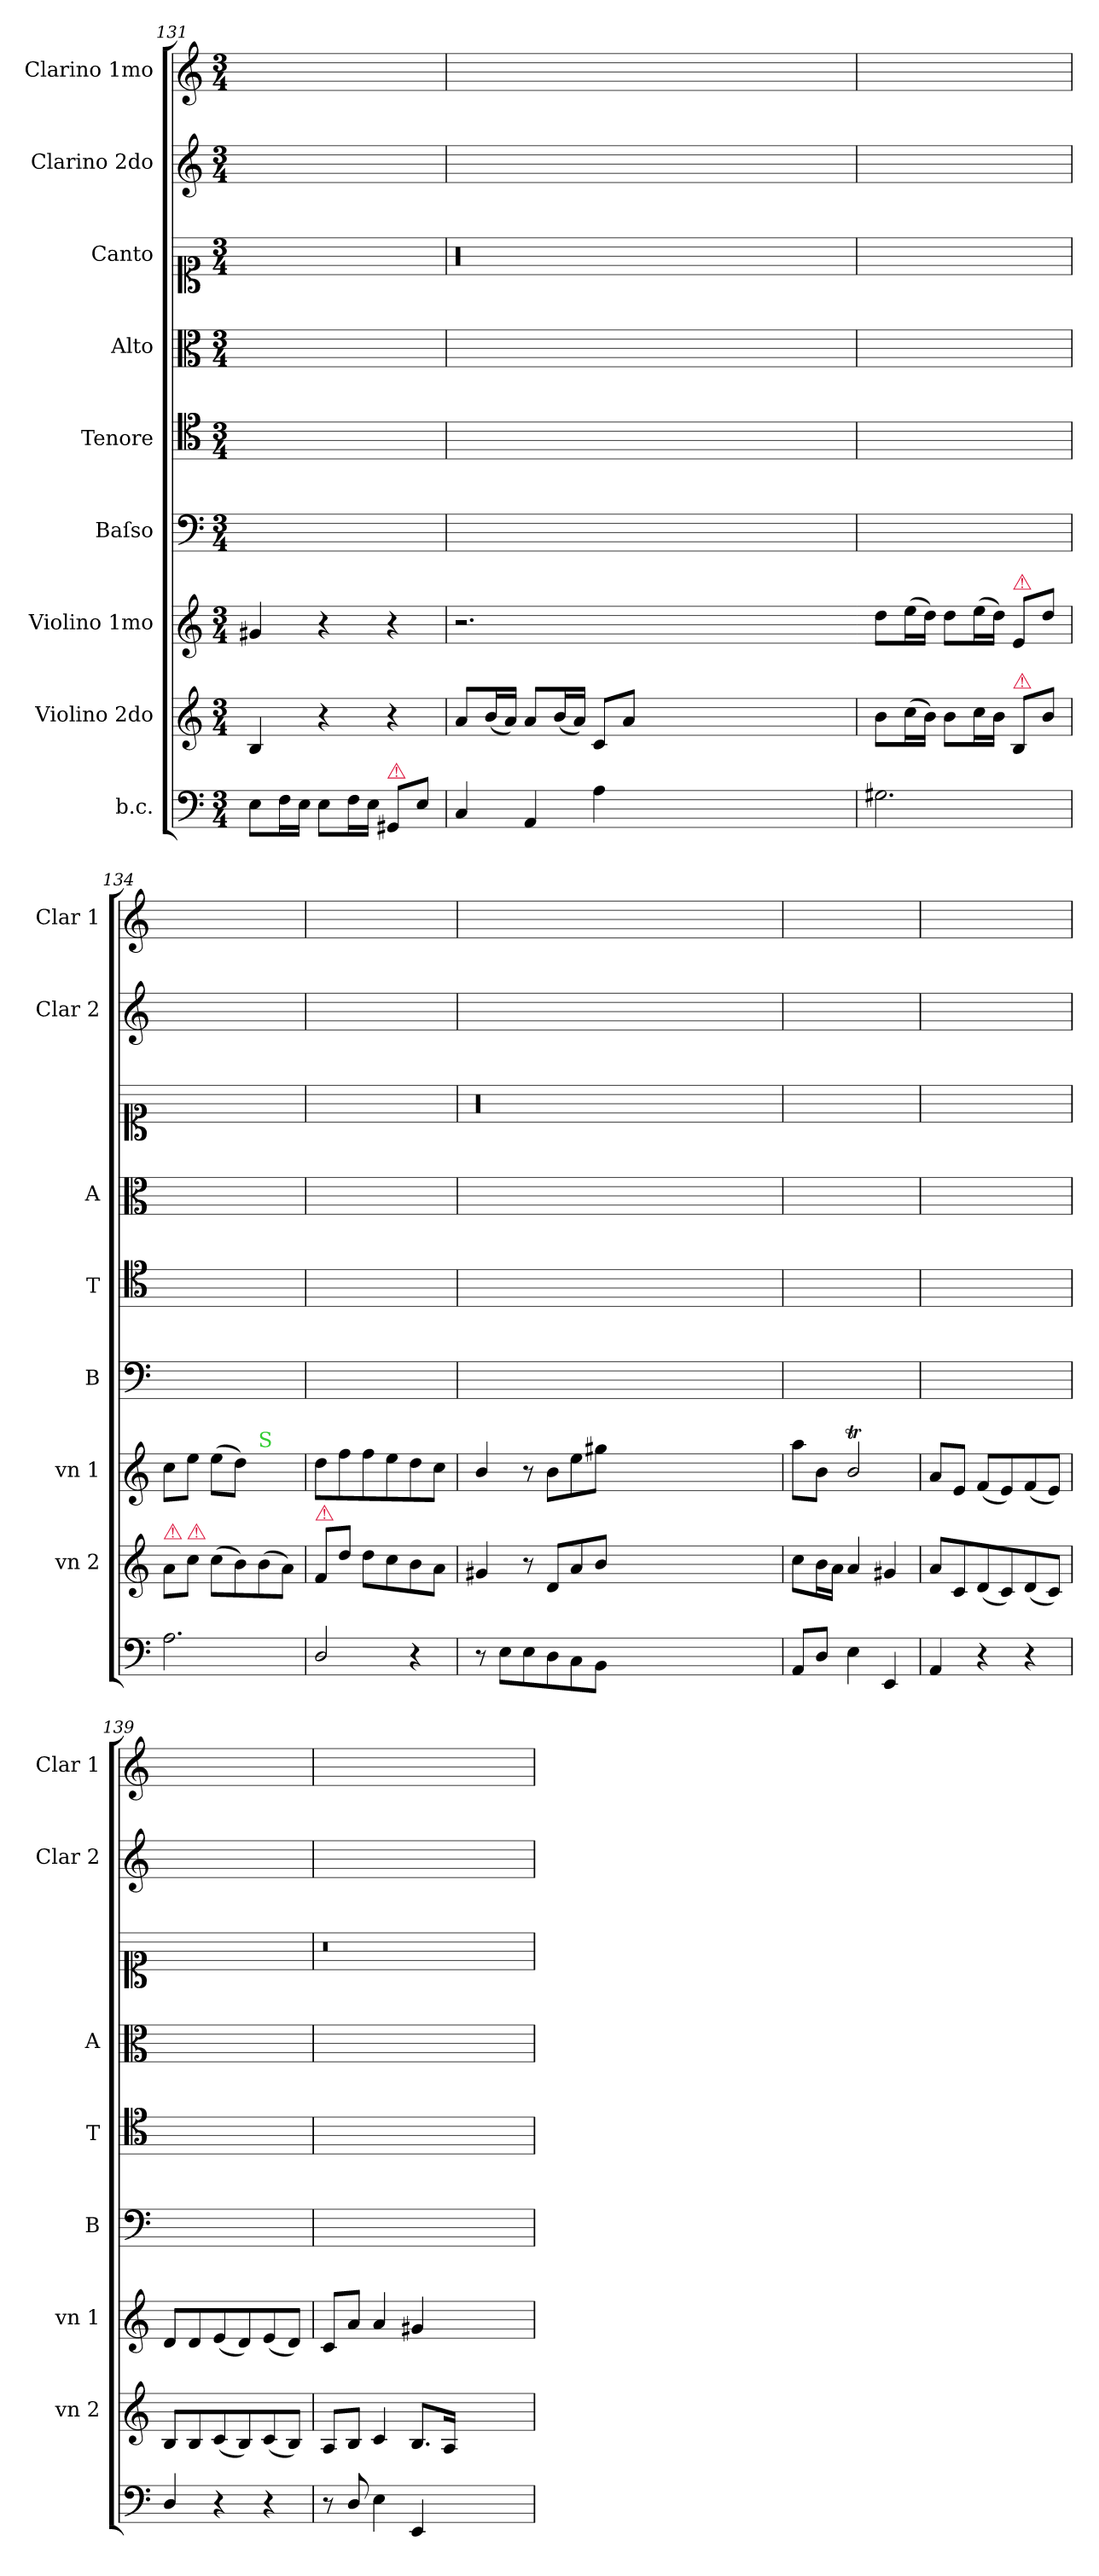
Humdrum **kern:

**kern	**kern	**kern	**kern	**kern	**kern	**kern	**kern	**kern
*part9	*part8	*part7	*part6	*part5	*part4	*part3	*part2	*part1
*staff9	*staff8	*staff7	*staff6	*staff5	*staff4	*staff3	*staff2	*staff1
*I"b.c.	*I"Violino 2do	*I"Violino 1mo	*I"Baſso	*I"Tenore	*I"Alto	*I"Canto	*I"Clarino 2do	*I"Clarino 1mo
*	*I'vn 2	*I'vn 1	*I'B	*I'T	*I'A	*	*I'Clar 2	*I'Clar 1
*clefF4	*clefG2	*clefG2	*clefF4	*clefC4	*clefC3	*clefC1	*clefG2	*clefG2
*k[]	*k[]	*k[]	*k[]	*k[]	*k[]	*k[]	*k[]	*k[]
*M3/4	*M3/4	*M3/4	*M3/4	*M3/4	*M3/4	*M3/4	*M3/4	*M3/4
=131	=131	=131	=131	=131	=131	=131	=131	=131
8E\L	4B/	4g#X/	2.ryy	2.ryy	2.ryy	2.ryy	2.ryy	2.ryy
16F\L	.	.	.	.	.	.	.	.
16E\JJ	.	.	.	.	.	.	.	.
8E\L	4r	4r	.	.	.	.	.	.
16F\L	.	.	.	.	.	.	.	.
16E\JJ	.	.	.	.	.	.	.	.
!LO:TX:a:color=crimson:t=⚠	!	!	!	!	!	!	!	!
8GG#X/L	4r	4r	.	.	.	.	.	.
8E\J	.	.	.	.	.	.	.	.
=132	=132	=132	=132	=132	=132	=132	=132	=132
!	!	!	!	!	!	!LO:N:vis=00	!	!
4C/	8a/L	2.r	2.ryy	2.ryy	2.ryy	0.r	2.ryy	2.ryy
.	(16b/L	.	.	.	.	.	.	.
.	16a/JJ)	.	.	.	.	.	.	.
4AA/	8a/L	.	.	.	.	.	.	.
.	(16b/L	.	.	.	.	.	.	.
.	16a/JJ)	.	.	.	.	.	.	.
4A\	8c/L	.	.	.	.	.	.	.
.	8a/J	.	.	.	.	.	.	.
0ryy	0ryy	0ryy	0ryy	0ryy	0ryy	.	0ryy	0ryy
4ryy	4ryy	4ryy	4ryy	4ryy	4ryy	.	4ryy	4ryy
=133	=133	=133-	=133	=133	=133	=133	=133	=133
2.G#X\	8b\L	8dd\L	2.ryy	2.ryy	2.ryy	2.ryy	2.ryy	2.ryy
.	(16cc\L	(16ee\L	.	.	.	.	.	.
.	16b\JJ)	16dd\JJ)	.	.	.	.	.	.
.	8b\L	8dd\L	.	.	.	.	.	.
.	16cc\L	(16ee\L	.	.	.	.	.	.
.	16b\JJ	16dd\JJ)	.	.	.	.	.	.
!	!	!LO:TX:a:color=crimson:t=⚠	!	!	!	!	!	!
!	!LO:TX:a:color=crimson:t=⚠	!	!	!	!	!	!	!
.	8B/L	8e/L	.	.	.	.	.	.
.	8b\J	8dd\J	.	.	.	.	.	.
=134	=134	=134	=134	=134	=134	=134	=134	=134
!	!LO:TX:a:color=crimson:t=⚠	!	!	!	!	!	!	!
2.A\	8a\L	8cc\L	2.ryy	2.ryy	2.ryy	2.ryy	2.ryy	2.ryy
!	!LO:TX:a:color=crimson:t=⚠	!	!	!	!	!	!	!
.	8cc\J	8ee\J	.	.	.	.	.	.
.	(8cc\L	(8ee\L	.	.	.	.	.	.
.	8b\)	8dd\J)	.	.	.	.	.	.
!	!	!LO:TX:a:color=limegreen:t=S	!	!	!	!	!	!
.	(8b\	(8dd\Lyy	.	.	.	.	.	.
.	8a\J)	8cc\Jyy)	.	.	.	.	.	.
=135	=135	=135	=135	=135	=135	=135	=135	=135
!	!LO:TX:a:color=crimson:t=⚠	!	!	!	!	!	!	!
2D/	8f/L	8dd\L	2.ryy	2.ryy	2.ryy	2.ryy	2.ryy	2.ryy
.	8dd\J	8ff\	.	.	.	.	.	.
.	8dd\L	8ff\	.	.	.	.	.	.
.	8cc\	8ee\	.	.	.	.	.	.
4r	8b\	8dd\	.	.	.	.	.	.
.	8a\J	8cc\J	.	.	.	.	.	.
=136	=136	=136	=136	=136	=136	=136	=136	=136
!	!	!	!	!	!	!LO:N:vis=00	!	!
8r	4g#X/	4b/	2.ryy	2.ryy	2.ryy	0.r	2.ryy	2.ryy
8E\L	.	.	.	.	.	.	.	.
8E\	8r	8r	.	.	.	.	.	.
8D\	8d/L	8b\L	.	.	.	.	.	.
8C\	8a/	8ee\	.	.	.	.	.	.
8BB\J	8b/J	8gg#X\J	.	.	.	.	.	.
0ryy	0ryy	0ryy	0ryy	0ryy	0ryy	.	0ryy	0ryy
4ryy	4ryy	4ryy	4ryy	4ryy	4ryy	.	4ryy	4ryy
=137	=137	=137	=137	=137	=137	=137	=137	=137
8AA/L	8cc\L	8aa\L	2.ryy	2.ryy	2.ryy	2.ryy	2.ryy	2.ryy
8D/J	16b\L	8b\J	.	.	.	.	.	.
.	16a\JJ	.	.	.	.	.	.	.
4E\	4a/	2bt/	.	.	.	.	.	.
4EE/	4g#X/	.	.	.	.	.	.	.
=138	=138	=138	=138	=138	=138	=138	=138	=138
4AA/	8a/L	8a/L	2.ryy	2.ryy	2.ryy	2.ryy	2.ryy	2.ryy
.	8c/	8e/J	.	.	.	.	.	.
4r	(8d/	(8f/L	.	.	.	.	.	.
.	8c/)	8e/)	.	.	.	.	.	.
4r	(8d/	(8f/	.	.	.	.	.	.
.	8c/J)	8e/J)	.	.	.	.	.	.
=139	=139	=139	=139	=139	=139	=139	=139	=139
4D/	8B/L	8d/L	2.ryy	2.ryy	2.ryy	2.ryy	2.ryy	2.ryy
.	8B/	8d/	.	.	.	.	.	.
4r	(8c/	(8e/	.	.	.	.	.	.
.	8B/)	8d/)	.	.	.	.	.	.
4r	(8c/	(8e/	.	.	.	.	.	.
.	8B/J)	8d/J)	.	.	.	.	.	.
=140	=140	=140	=140	=140	=140	=140	=140	=140
!	!	!	!	!	!	!LO:N:vis=0	!	!
8r	8A/L	8c/L	2.ryy	2.ryy	2.ryy	1.r	2.ryy	2.ryy
8D/	8B/J	8a/J	.	.	.	.	.	.
4E\	4c/	4a/	.	.	.	.	.	.
4EE/	8.B/L	4g#X/	.	.	.	.	.	.
.	16A/Jk	.	.	.	.	.	.	.
2.ryy	2.ryy	2.ryy	2.ryy	2.ryy	2.ryy	.	2.ryy	2.ryy
=	=	=	=	=	=	=	=	=
*-	*-	*-	*-	*-	*-	*-	*-	*-
